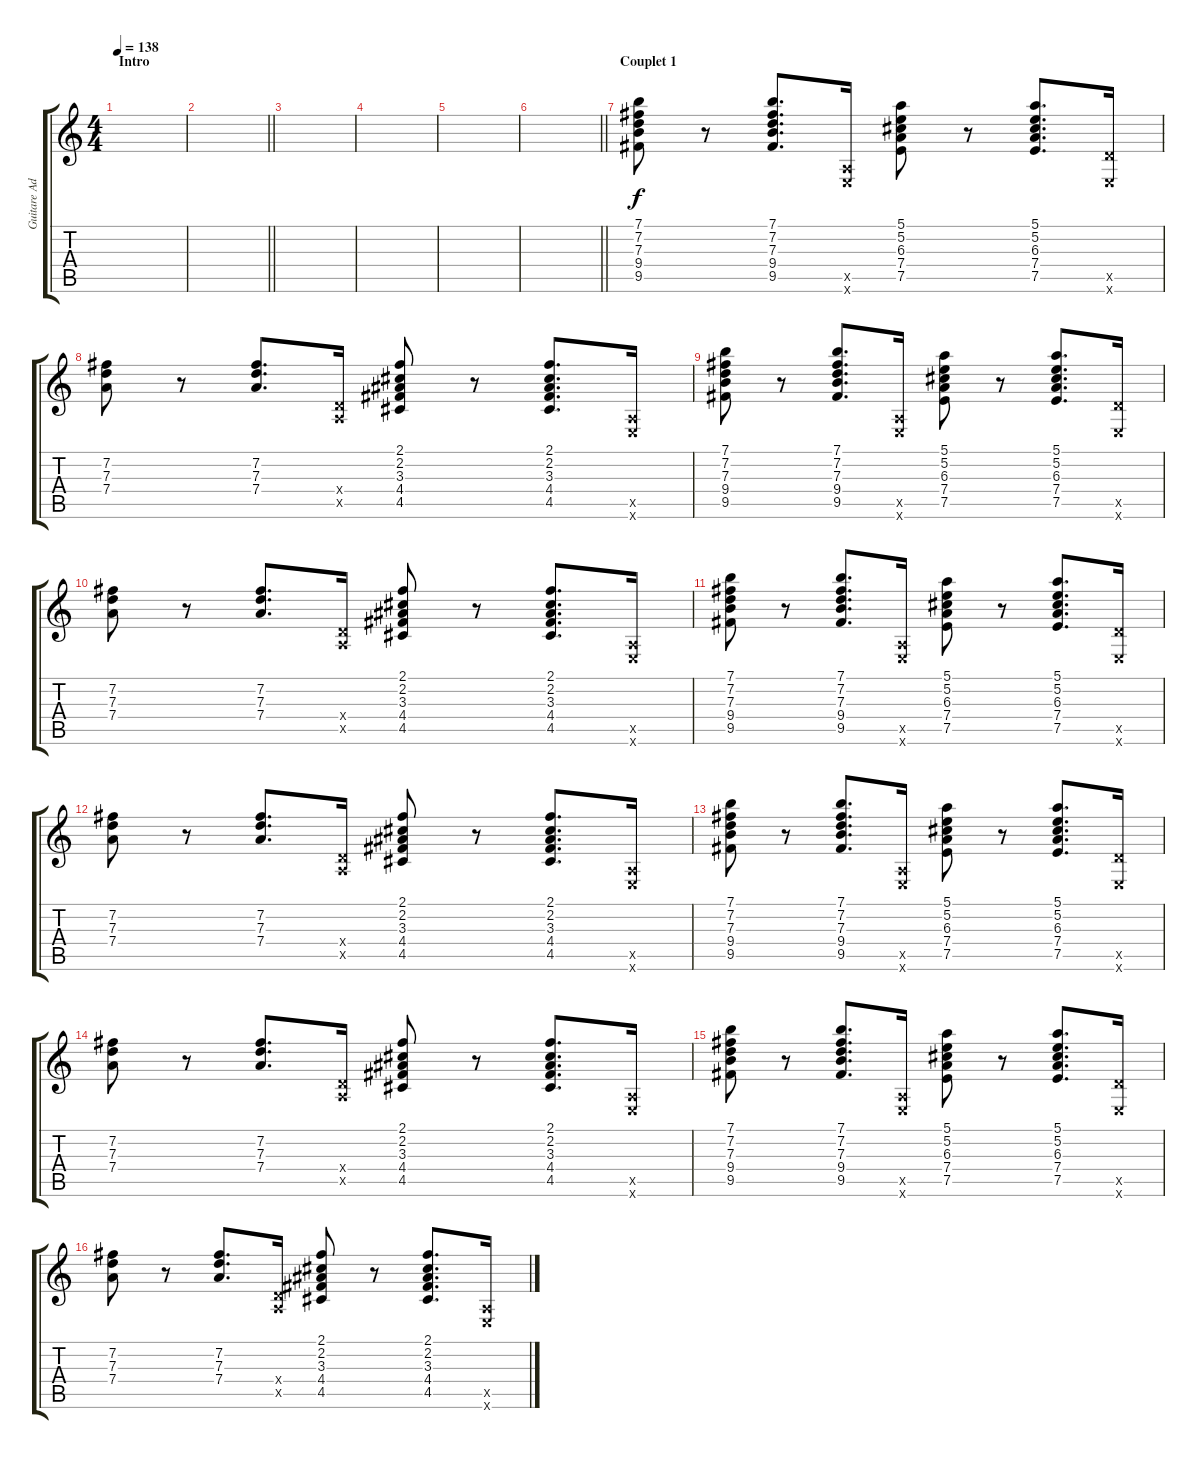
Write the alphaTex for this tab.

\track ("Guitare Adrien" "Guitare Ad") {instrument overdrivenguitar}
\staff {score tabs}
\tuning (E4 B3 G3 D3 A2 E2) {hide}
\ts (4 4)
\section ("" "Intro ")
\tempo 138
\clef g2
\ks c
|
\barLineRight lightlight
|
\section ("" "")
|
|
|
\barLineRight lightlight
|
\section ("" "Couplet 1")
(7.1 7.2 7.3 9.4 9.5).8 r.8 (7.1 7.2 7.3 9.4 9.5).8{d} (0.5{x} 0.6{x}).16 (5.1 5.2 6.3 7.4 7.5).8 r.8 (5.1 5.2 6.3 7.4 7.5).8{d} (5.5{x} 0.6{x}).16 |
(7.2 7.3 7.4).8 r.8 (7.2 7.3 7.4).8{d} (0.4{x} 0.5{x}).16 (2.1 2.2 3.3 4.4 4.5).8 r.8 (2.1 2.2 3.3 4.4 4.5).8{d} (0.5{x} 0.6{x}).16 |
(7.1 7.2 7.3 9.4 9.5).8 r.8 (7.1 7.2 7.3 9.4 9.5).8{d} (0.5{x} 0.6{x}).16 (5.1 5.2 6.3 7.4 7.5).8 r.8 (5.1 5.2 6.3 7.4 7.5).8{d} (5.5{x} 0.6{x}).16 |
(7.2 7.3 7.4).8 r.8 (7.2 7.3 7.4).8{d} (0.4{x} 0.5{x}).16 (2.1 2.2 3.3 4.4 4.5).8 r.8 (2.1 2.2 3.3 4.4 4.5).8{d} (0.5{x} 0.6{x}).16 |
(7.1 7.2 7.3 9.4 9.5).8 r.8 (7.1 7.2 7.3 9.4 9.5).8{d} (0.5{x} 0.6{x}).16 (5.1 5.2 6.3 7.4 7.5).8 r.8 (5.1 5.2 6.3 7.4 7.5).8{d} (5.5{x} 0.6{x}).16 |
(7.2 7.3 7.4).8 r.8 (7.2 7.3 7.4).8{d} (0.4{x} 0.5{x}).16 (2.1 2.2 3.3 4.4 4.5).8 r.8 (2.1 2.2 3.3 4.4 4.5).8{d} (0.5{x} 0.6{x}).16 |
(7.1 7.2 7.3 9.4 9.5).8 r.8 (7.1 7.2 7.3 9.4 9.5).8{d} (0.5{x} 0.6{x}).16 (5.1 5.2 6.3 7.4 7.5).8 r.8 (5.1 5.2 6.3 7.4 7.5).8{d} (5.5{x} 0.6{x}).16 |
(7.2 7.3 7.4).8 r.8 (7.2 7.3 7.4).8{d} (0.4{x} 0.5{x}).16 (2.1 2.2 3.3 4.4 4.5).8 r.8 (2.1 2.2 3.3 4.4 4.5).8{d} (0.5{x} 0.6{x}).16 |
(7.1 7.2 7.3 9.4 9.5).8 r.8 (7.1 7.2 7.3 9.4 9.5).8{d} (0.5{x} 0.6{x}).16 (5.1 5.2 6.3 7.4 7.5).8 r.8 (5.1 5.2 6.3 7.4 7.5).8{d} (5.5{x} 0.6{x}).16 |
(7.2 7.3 7.4).8 r.8 (7.2 7.3 7.4).8{d} (0.4{x} 0.5{x}).16 (2.1 2.2 3.3 4.4 4.5).8 r.8 (2.1 2.2 3.3 4.4 4.5).8{d} (0.5{x} 0.6{x}).16
